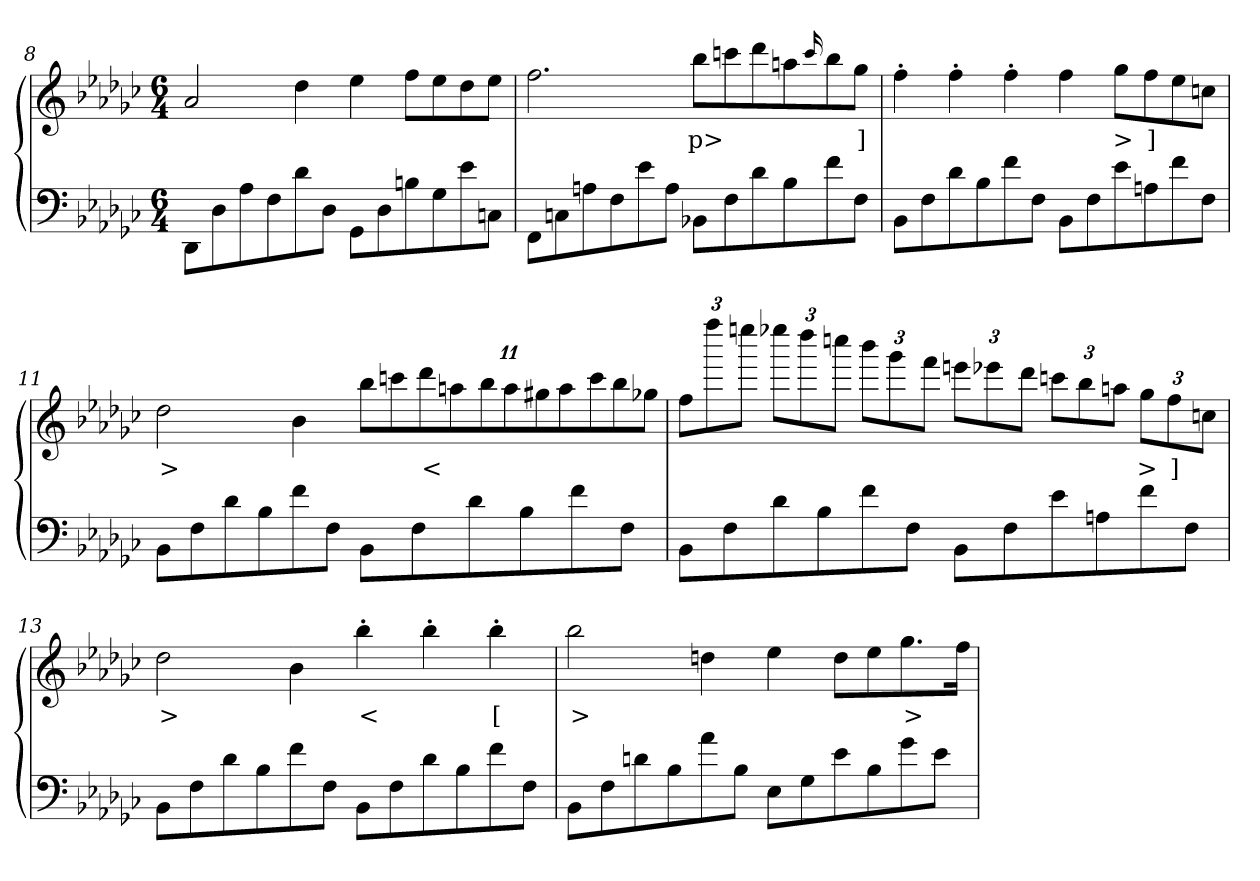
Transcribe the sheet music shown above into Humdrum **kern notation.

**kern	**kern	**text
*part2	*part1	*part1
*staff2	*staff1	*staff1
*clefF4	*clefG2	*
*k[b-e-a-d-g-c-]	*k[b-e-a-d-g-c-]	*
*M6/4	*M6/4	*
=8	=8	=8
8DD-L	2a-	.
8D-	.	.
8A-	.	.
8F	.	.
8d-	4dd-	.
8D-J	.	.
8GG-L	4ee-	.
8D-	.	.
8Bn	8ffL	.
8G-	8ee-	.
8e-	8dd-	.
8CnJ	8ee-J	.
=9	=9	=9
8FFL	2.ff	.
8Cn	.	.
8An	.	.
8F	.	.
8e-	.	.
8AJ	.	.
8BB-XL	8bb-L	p>
8F	8cccn	.
8d-	8ddd-	.
8B-	8aan	.
.	16qqccc/	.
8f	8bb-	.
8FJ	8gg-J	]
=10	=10	=10
8BB-L	4ff'>	.
8F	.	.
8d-	4ff'>	.
8B-	.	.
8f	4ff'>	.
8FJ	.	.
8BB-L	4ff	.
8F	.	.
8e-	8gg-L	>
8An	8ff	]
8f	8ee-	.
8FJ	8ccnJ	.
=11	=11	=11
8BB-L	2dd-	>
8F	.	.
8d-	.	.
8B-	.	.
8f	4b-	.
8FJ	.	.
8BB-L	44%3bb-L	.
.	44%3cccn	.
8F	.	.
.	44%3ddd-	<
.	44%3aan	.
8d-	.	.
.	44%3bb-	.
.	44%3aa	.
8B-	.	.
.	44%3gg#X	.
.	44%3aa	.
8f	.	.
.	44%3ccc	.
.	44%3bb-	.
8FJ	.	.
.	44%3gg-XJ	.
=12	=12	=12
8BB-L	12ffL	.
.	12ffff	.
8F	.	.
.	12eeeenJ	.
8d-	12eeee-XL	.
.	12dddd-	.
8B-	.	.
.	12ccccnJ	.
8f	12bbb-L	.
.	12ggg-	.
8FJ	.	.
.	12fffJ	.
8BB-L	12eeenL	.
.	12eee-X	.
8F	.	.
.	12ddd-J	.
8e-	12cccL	.
.	12bb-	.
8An	.	.
.	12aanJ	.
8f	12gg-L	>
.	12ff	]
8FJ	.	.
.	12ccJ	.
=13	=13	=13
8BB-L	2dd-	>
8F	.	.
8d-	.	.
8B-	.	.
8f	4b-	.
8FJ	.	.
8BB-L	4bb-'>	<
8F	.	.
8d-	4bb-'>	.
8B-	.	.
8f	4bb-'>	[
8FJ	.	.
=14	=14	=14
8BB-L	2bb-	>
8F	.	.
8dn	.	.
8B-	.	.
8a-	4ddn	.
8B-J	.	.
8E-L	4ee-	.
8G-	.	.
8e-	8ddL	.
8B-	8ee-	.
8g-	8.gg-	>
8e-J	.	.
.	16ffJk	.
=	=	=
*-	*-	*-
